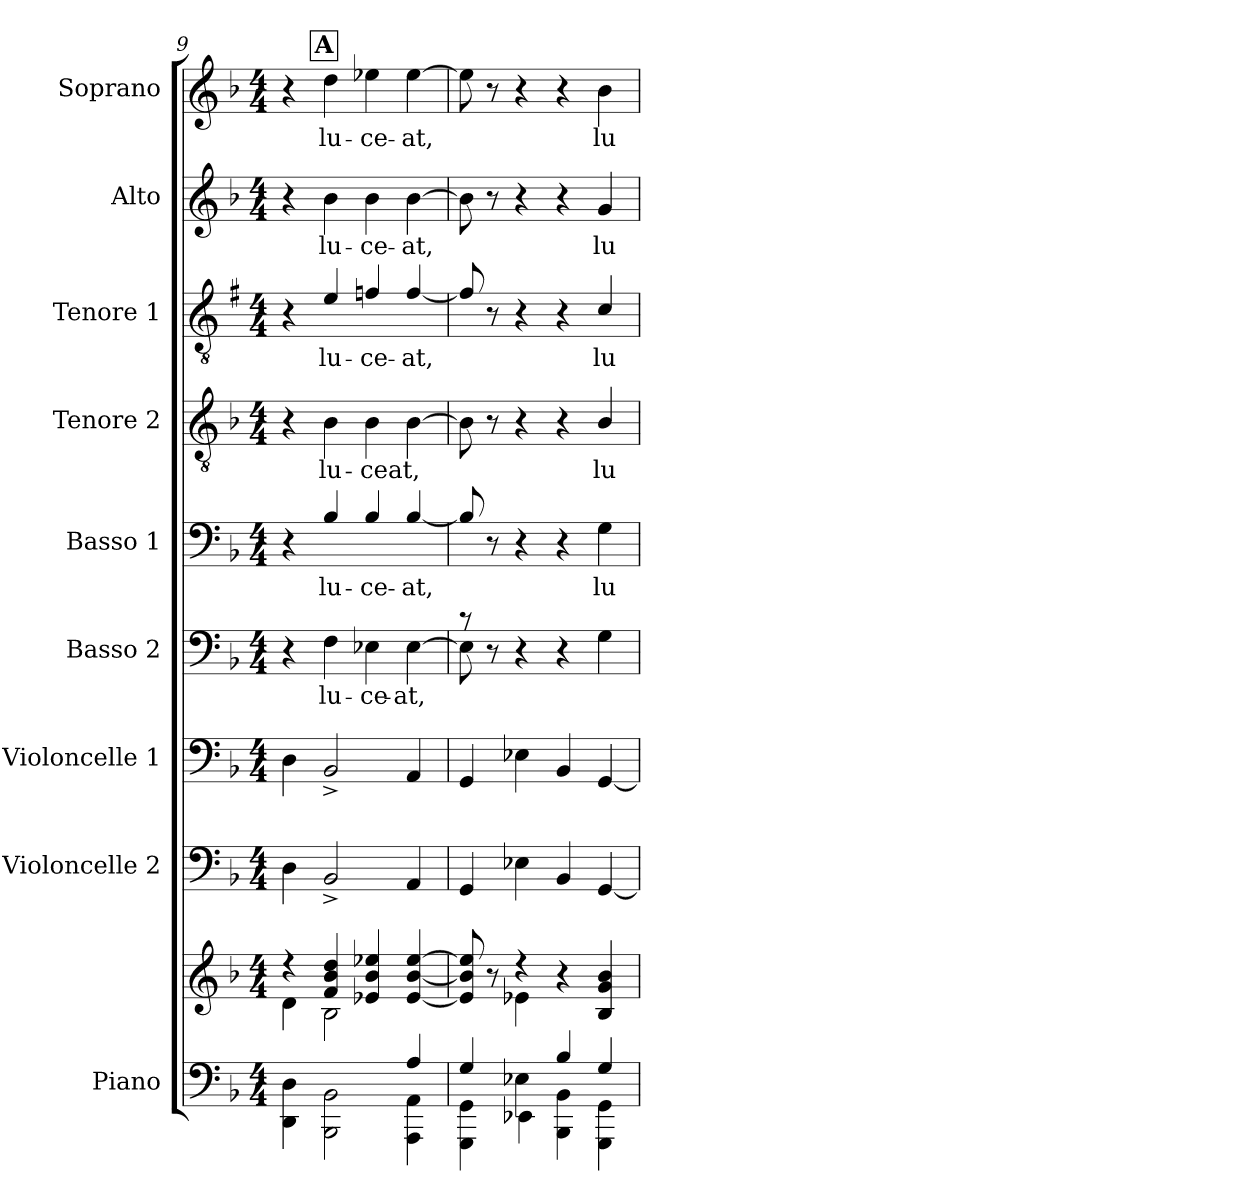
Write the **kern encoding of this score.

**kern	**kern	**dynam	**kern	**kern	**kern	**text	**dynam	**kern	**text	**dynam	**kern	**text	**dynam	**kern	**text	**dynam	**kern	**text	**dynam	**kern	**text	**dynam
*part9	*part9	*part9	*part8	*part7	*part6	*part6	*part6	*part5	*part5	*part5	*part4	*part4	*part4	*part3	*part3	*part3	*part2	*part2	*part2	*part1	*part1	*part1
*staff10	*staff9	*staff9/10	*staff8	*staff7	*staff6	*staff6	*staff6	*staff5	*staff5	*staff5	*staff4	*staff4	*staff4	*staff3	*staff3	*staff3	*staff2	*staff2	*staff2	*staff1	*staff1	*staff1
*I"Piano	*	*	*I"Violoncelle 2	*I"Violoncelle 1	*I"Basso 2	*	*	*I"Basso 1	*	*	*I"Tenore 2	*	*	*I"Tenore 1	*	*	*I"Alto	*	*	*I"Soprano	*	*
*I'Pno.	*	*	*I'Vlc 2	*I'Vlc 1	*I'B.2	*	*	*I'B.1	*	*	*I'T.2	*	*	*I'T.1	*	*	*I'A.	*	*	*I'S.	*	*
*clefF4	*clefG2	*	*clefF4	*clefF4	*clefF4	*	*	*clefF4	*	*	*clefGv2	*	*	*clefGv2	*	*	*clefG2	*	*	*clefG2	*	*
*	*	*	*	*	*	*	*	*	*	*	*	*	*	*ITrd1c2	*	*	*	*	*	*	*	*
*k[b-]	*k[b-]	*	*k[b-]	*k[b-]	*k[b-]	*	*	*k[b-]	*	*	*k[b-]	*	*	*k[b-]	*	*	*k[b-]	*	*	*k[b-]	*	*
*d:	*d:	*	*d:	*d:	*d:	*	*	*d:	*	*	*d:	*	*	*d:	*	*	*d:	*	*	*d:	*	*
*M4/4	*M4/4	*	*M4/4	*M4/4	*M4/4	*	*	*M4/4	*	*	*M4/4	*	*	*M4/4	*	*	*M4/4	*	*	*M4/4	*	*
!!LO:REH:place=s1:b:B:fs=14:t=A:qo=1
=9	=9	=9	=9	=9	=9	=9	=9	=9	=9	=9	=9	=9	=9	=9	=9	=9	=9	=9	=9	=9	=9	=9
*^	*^	*	*	*	*^	*	*	*	*	*	*^	*	*	*	*	*	*	*	*	*	*	*
!	!	!	!	!LO:DY:a=2	!	!	!	!	!	!	!	!	!	!	!	!	!	!	!	!	!	!	!	!	!	!
!	!	!	!	!LO:DY:n=1:a=2	!	!	!	!	!	!LO:DY:a	!	!	!	!	!	!	!	!	!	!	!	!	!	!	!	!
!	!	!	!	!	!	!	!	!	!	!LO:DY:n=1:a	!	!	!LO:DY:a	!	!	!	!	!	!	!	!	!	!	!	!	!
!	!	!	!	!	!	!	!	!	!	!	!	!	!LO:DY:n=1:a	!	!	!	!	!	!	!	!	!	!	!	!	!
!	!	!	!	!	!	!	!	!	!	!	!	!	!LO:DY:n=2:a	!	!	!	!	!	!	!	!	!	!	!	!	!
!	!	!	!	!	!	!	!	!	!	!	!	!	!LO:DY:n=3:a	!	!	!	!LO:DY:a	!	!	!	!	!	!	!	!	!
!	!	!	!	!	!	!	!	!	!	!	!	!	!	!	!	!	!LO:DY:n=1:a	!	!	!	!	!	!	!	!	!
!	!	!	!	!	!	!	!	!	!	!	!	!	!	!	!	!	!LO:DY:n=2:a	!	!	!	!	!	!	!	!	!
!	!	!	!	!	!	!	!	!	!	!	!	!	!	!	!	!	!LO:DY:n=3:a	!	!	!LO:DY:a	!	!	!	!	!	!
!	!	!	!	!	!	!	!	!	!	!	!	!	!	!	!	!	!	!	!	!LO:DY:n=1:a	!	!	!	!	!	!
!	!	!	!	!	!	!	!	!	!	!	!	!	!	!	!	!	!	!	!	!LO:DY:n=2:a	!	!	!	!	!	!
!	!	!	!	!	!	!	!	!	!	!	!	!	!	!	!	!	!	!	!	!LO:DY:n=3:a	!	!	!LO:DY:a	!	!	!
!	!	!	!	!	!	!	!	!	!	!	!	!	!	!	!	!	!	!	!	!	!	!	!LO:DY:n=1:a	!	!	!
!	!	!	!	!	!	!	!	!	!	!	!	!	!	!	!	!	!	!	!	!	!	!	!LO:DY:n=2:a	!	!	!
!	!	!	!	!	!	!	!	!	!	!	!	!	!	!	!	!	!	!	!	!	!	!	!LO:DY:n=3:a	!	!	!LO:DY:a
!	!	!	!	!	!	!	!	!	!	!	!	!	!	!	!	!	!	!	!	!	!	!	!	!	!	!LO:DY:n=1:a
!	!	!	!	!	!	!	!	!	!	!	!	!	!	!	!	!	!	!	!	!	!	!	!	!	!	!LO:DY:n=2:a
!	!	!	!	!	!	!	!	!	!	!	!	!	!	!	!	!	!	!	!	!	!	!	!	!	!	!LO:DY:n=3:a
4DD\ 4D\	2.ryy	4r	4d\	f other-dynamics	4D\	4D\	4r	4ryy	.	f other-dynamics	4r	.	f other-dynamics f other-dynamics	4r	4ryy	.	f other-dynamics f other-dynamics	4r	.	f other-dynamics f other-dynamics	4r	.	f other-dynamics f other-dynamics	4r	.	f other-dynamics f other-dynamics
!	!	!	!	!	!	!	!	!	!LO:LY:b	!	!	!LO:LY:b	!	!	!	!LO:LY:b	!	!	!LO:LY:b	!	!	!LO:LY:b	!	!	!LO:LY:b	!
2BBB-\ 2BB-\	.	4f/ 4b-/ 4dd/	2B-\	.	2BB-^/	2BB-^/	4ryy	4F\	lu-	.	4B-/	lu-	.	4ryy	4B-\	lu-	.	4d/	lu-	.	4b-\	lu-	.	4dd\	lu-	.
!	!	!	!	!	!	!	!	!	!LO:LY:b	!	!	!LO:LY:b	!	!	!	!LO:LY:b	!	!	!LO:LY:b	!	!	!LO:LY:b	!	!	!LO:LY:b	!
.	.	4e-X/ 4b-/ 4ee-X/	.	.	.	.	4ryy	4E-X\	-ce-	.	4B-/	-ce-	.	4ryy	4B-\	-ce	.	4e-X/	-ce-	.	4b-\	-ce-	.	4ee-X\	-ce-	.
!	!	!	!	!	!	!	!	!	!LO:LY:b	!	!	!LO:LY:b	!	!	!	!LO:LY:b	!	!	!LO:LY:b	!	!	!LO:LY:b	!	!	!LO:LY:b	!
4AAA\ 4AA\	4A/	[4e-/ [4b-/ [4ee-/	4ryy	.	4AA/	4AA/	4ryy	[4E-\	-at,	.	[4B-/	-at,	.	4ryy	[4B-\	at,	.	[4e-/	-at,	.	[4b-\	-at,	.	[4ee-\	-at,	.
=10	=10	=10	=10	=10	=10	=10	=10	=10	=10	=10	=10	=10	=10	=10	=10	=10	=10	=10	=10	=10	=10	=10	=10	=10	=10	=10
*	*	*	*	*	*	*	*	*	*	*	*^	*	*	*	*	*	*	*	*	*	*	*	*	*	*	*
4G/	4GGG\ 4GG\	8e-/] 8b-/] 8ee-/]	4ryy	.	4GG/	4GG/	8r	8E-\]	.	.	8B-/]	2.ryy	.	.	8ryy	8B-\]	.	.	8e-/]	.	.	8b-\]	.	.	8ee-\]	.	.
.	.	8r	.	.	.	.	8r	8ryy	.	.	8r	.	.	.	8r	2..ryy	.	.	8r	.	.	8r	.	.	8r	.	.
*	*	*	*	*	*	*	*v	*v	*	*	*	*	*	*	*	*	*	*	*	*	*	*	*	*	*	*	*
4E-X\	4EE-X\	4r	4e-X\	.	4E-X\	4E-X\	4r	.	.	4r	.	.	.	4r	.	.	.	4r	.	.	4r	.	.	4r	.	.
4B-/	4BBB-\ 4BB-\	4r	2ryy	.	4BB-/	4BB-/	4r	.	.	4r	.	.	.	4r	.	.	.	4r	.	.	4r	.	.	4r	.	.
*	*	*	*	*	*	*	*^	*	*	*	*	*	*	*	*	*	*	*	*	*	*	*	*	*	*	*
!	!	!	!	!	!	!	!	!	!	!	!	!	!LO:LY:b	!	!	!	!LO:LY:b	!	!	!LO:LY:b	!	!	!LO:LY:b	!	!	!LO:LY:b	!
4G/	4GGG\ 4GG\	4B-/ 4g/ 4b-/	.	.	[4GG/	[4GG/	4ryy	4G\	.	.	4G\	4ryy	lu-	.	4B-/	.	lu-	.	4B-/	lu-	.	4g/	lu-	.	4b-\	lu-	.
*v	*v	*	*	*	*	*	*v	*v	*	*	*v	*v	*	*	*v	*v	*	*	*	*	*	*	*	*	*	*	*
*	*v	*v	*	*	*	*	*	*	*	*	*	*	*	*	*	*	*	*	*	*	*	*	*
=	=	=	=	=	=	=	=	=	=	=	=	=	=	=	=	=	=	=	=	=	=	=
*-	*-	*-	*-	*-	*-	*-	*-	*-	*-	*-	*-	*-	*-	*-	*-	*-	*-	*-	*-	*-	*-	*-
